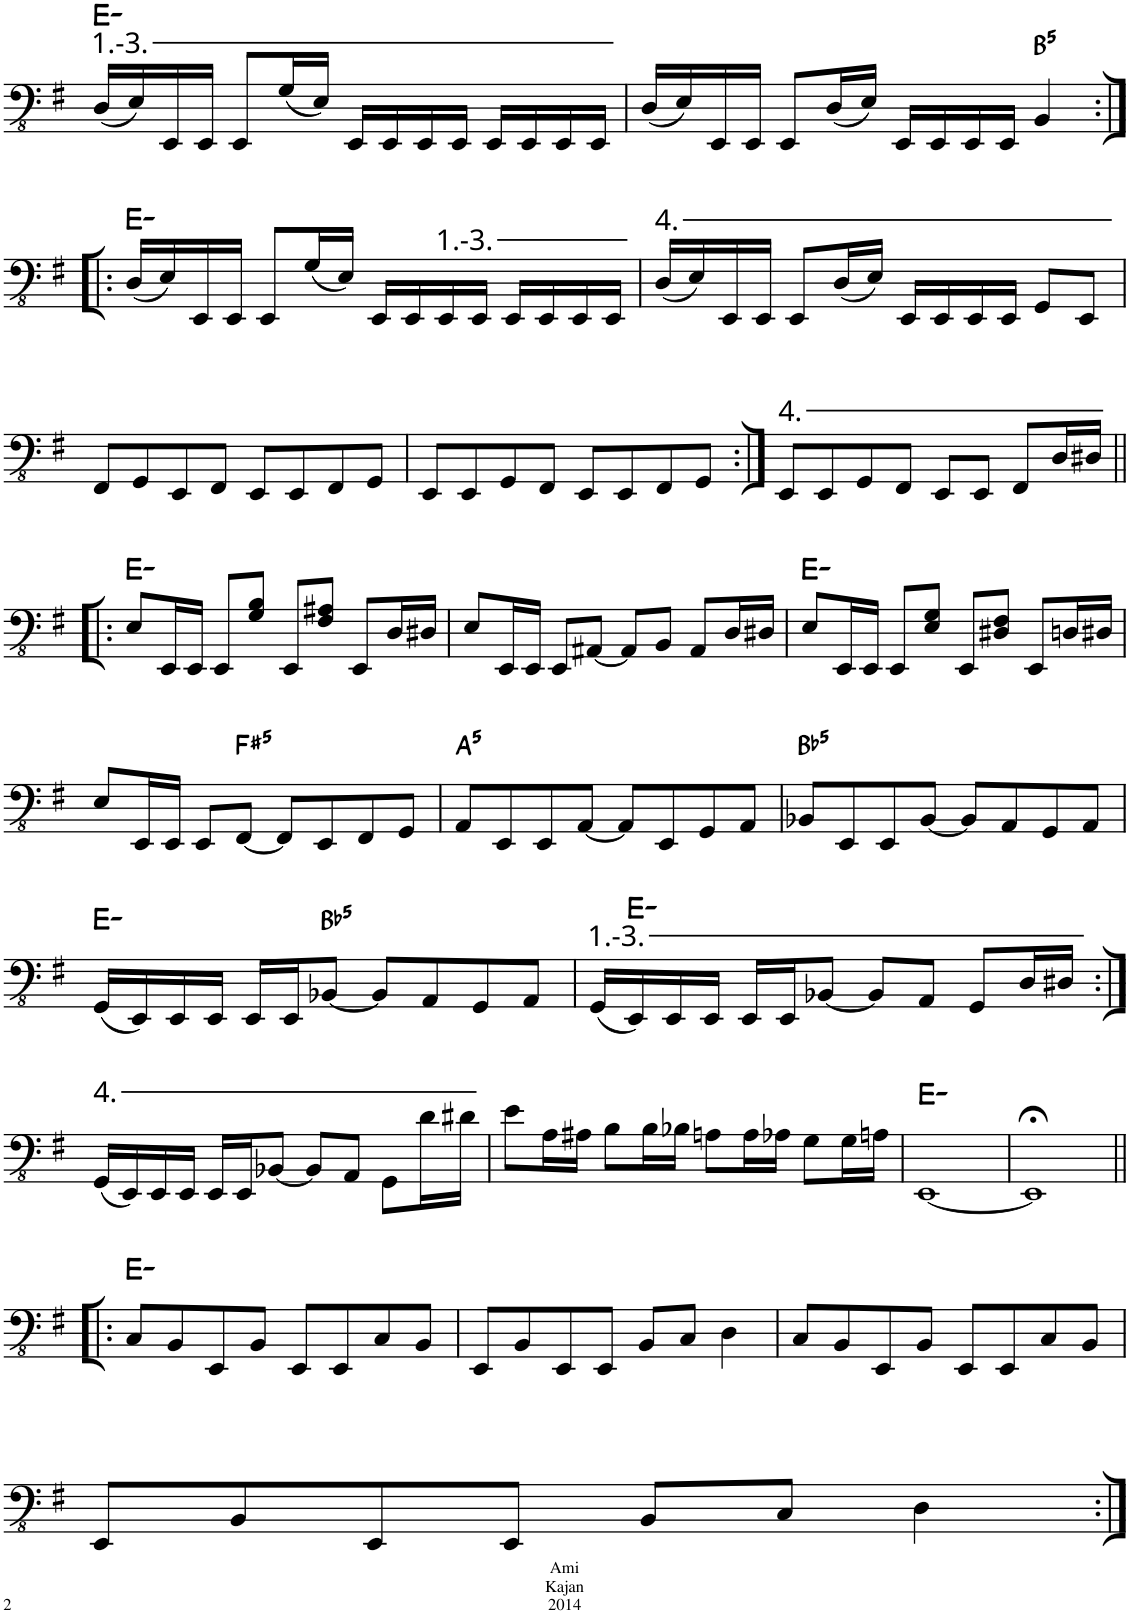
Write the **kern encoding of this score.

**kern	**harte
*part1	*part1
*staff1	*
*I"Fretless Electric Bass	*
!!LO:PB:g=z
*clefFv4	*
*k[f#]	*
*M4/4	*
=23	=23
!LO:TX:a:t=<font size="12.3472"/><font face="MuseJazz"/>1.-3.	!
(16DD/LL	E:min
16EE/)	.
16EEE/	.
16EEE/JJ	.
8EEE/L	.
(16GG/L	.
16EE/JJ)	.
16EEE/LL	.
16EEE/	.
16EEE/	.
16EEE/JJ	.
16EEE/LL	.
16EEE/	.
16EEE/	.
16EEE/JJ	.
=24	=24
(16DD/LL	.
16EE/)	.
16EEE/	.
16EEE/JJ	.
8EEE/L	.
(16DD/L	.
16EE/JJ)	.
16EEE/LL	.
16EEE/	.
16EEE/	.
16EEE/JJ	.
!	!LO:H:kt=5
4BBB/	B:(1,5)
!!LO:LB:g=z
=25:|!|:	=25:|!|:
(16DD/LL	E:min
16EE/)	.
16EEE/	.
16EEE/JJ	.
8EEE/L	.
(16GG/L	.
16EE/JJ)	.
16EEE/LL	.
16EEE/	.
!LO:TX:a:t=<font size="12.3472"/><font face="MuseJazz"/>1.-3.	!
16EEE/	.
16EEE/JJ	.
16EEE/LL	.
16EEE/	.
16EEE/	.
16EEE/JJ	.
=26	=26
!LO:TX:a:t=<font size="12.3472"/><font face="MuseJazz"/>4.	!
(16DD/LL	.
16EE/)	.
16EEE/	.
16EEE/JJ	.
8EEE/L	.
(16DD/L	.
16EE/JJ)	.
16EEE/LL	.
16EEE/	.
16EEE/	.
16EEE/JJ	.
8GGG/L	.
8EEE/J	.
!!LO:LB:g=z
=27	=27
8FFF#/L	.
8GGG/	.
8EEE/	.
8FFF#/J	.
8EEE/L	.
8EEE/	.
8FFF#/	.
8GGG/J	.
=28	=28
8EEE/L	.
8EEE/	.
8GGG/	.
8FFF#/J	.
8EEE/L	.
8EEE/	.
8FFF#/	.
8GGG/J	.
=29:|!	=29:|!
!LO:TX:a:t=<font size="12.3472"/><font face="MuseJazz"/>4.	!
8EEE/L	.
8EEE/	.
8GGG/	.
8FFF#/J	.
8EEE/L	.
8EEE/J	.
8FFF#/L	.
16DD/L	.
16DD#X/JJ	.
!!LO:LB:g=z
=30!|:	=30!|:
8EE/L	E:min
16EEE/L	.
16EEE/JJ	.
8EEE/L	.
8GG/ 8BB/J	.
8EEE/L	.
8FF#/ 8AA#X/J	.
8EEE/L	.
16DD/L	.
16DD#X/JJ	.
=31	=31
8EE/L	.
16EEE/L	.
16EEE/JJ	.
8EEE/L	.
[8AAA#X/J	.
8AAA#/L]	.
8BBB/J	.
8AAA#/L	.
16DD/L	.
16DD#X/JJ	.
=32	=32
8EE/L	E:min
16EEE/L	.
16EEE/JJ	.
8EEE/L	.
8EE/ 8GG/J	.
8EEE/L	.
8DD#X/ 8FF#/J	.
8EEE/L	.
16DDn/L	.
16DD#X/JJ	.
!!LO:LB:g=z
=33	=33
8EE/L	.
16EEE/L	.
16EEE/JJ	.
8EEE/L	.
!	!LO:H:kt=5
[8FFF#/J	F#:(1,5)
8FFF#/L]	.
8EEE/	.
8FFF#/	.
8GGG/J	.
=34	=34
!	!LO:H:kt=5
8AAA/L	A:(1,5)
8EEE/	.
8EEE/	.
[8AAA/J	.
8AAA/L]	.
8EEE/	.
8GGG/	.
8AAA/J	.
=35	=35
!	!LO:H:kt=5
8BBB-X/L	Bb:(1,5)
8EEE/	.
8EEE/	.
[8BBB-/J	.
8BBB-/L]	.
8AAA/	.
8GGG/	.
8AAA/J	.
!!LO:LB:g=z
=36	=36
(16GGG/LL	E:min
16EEE/)	.
16EEE/	.
16EEE/JJ	.
16EEE/LL	.
16EEE/J	.
!	!LO:H:kt=5
[8BBB-X/J	Bb:(1,5)
8BBB-/L]	.
8AAA/	.
8GGG/	.
8AAA/J	.
=37	=37
!LO:TX:a:t=<font size="12.3472"/><font face="MuseJazz"/>1.-3.	!
(16GGG/LL	.
16EEE/)	E:min
16EEE/	.
16EEE/JJ	.
16EEE/LL	.
16EEE/J	.
[8BBB-X/J	.
8BBB-/L]	.
8AAA/J	.
8GGG/L	.
16DD/L	.
16DD#X/JJ	.
!!LO:LB:g=z
=38:|!	=38:|!
!LO:TX:a:t=<font size="12.3472"/><font face="MuseJazz"/>4.	!
(16GGG/LL	.
16EEE/)	.
16EEE/	.
16EEE/JJ	.
16EEE/LL	.
16EEE/J	.
[8BBB-X/J	.
8BBB-/L]	.
8AAA/J	.
8GGG\L	.
16D\L	.
16D#X\JJ	.
=39	=39
8E\L	.
16AA\L	.
16AA#X\JJ	.
8BB\L	.
16BB\L	.
16BB-X\JJ	.
8AAn\L	.
16AA\L	.
16AA-X\JJ	.
8GG\L	.
16GG\L	.
16AAn\JJ	.
=40	=40
[1EEE	E:min
=41	=41
1EEE;<]	.
!!LO:LB:g=z
=42!|:	=42!|:
8CC/L	E:min
8BBB/	.
8EEE/	.
8BBB/J	.
8EEE/L	.
8EEE/	.
8CC/	.
8BBB/J	.
=43	=43
8EEE/L	.
8BBB/	.
8EEE/	.
8EEE/J	.
8BBB/L	.
8CC/J	.
4DD\	.
=44	=44
8CC/L	.
8BBB/	.
8EEE/	.
8BBB/J	.
8EEE/L	.
8EEE/	.
8CC/	.
8BBB/J	.
!!LO:LB:g=z
=45	=45
8EEE/L	.
8BBB/	.
8EEE/	.
8EEE/J	.
8BBB/L	.
8CC/J	.
4DD\	.
=:|!	=:|!
*-	*-
